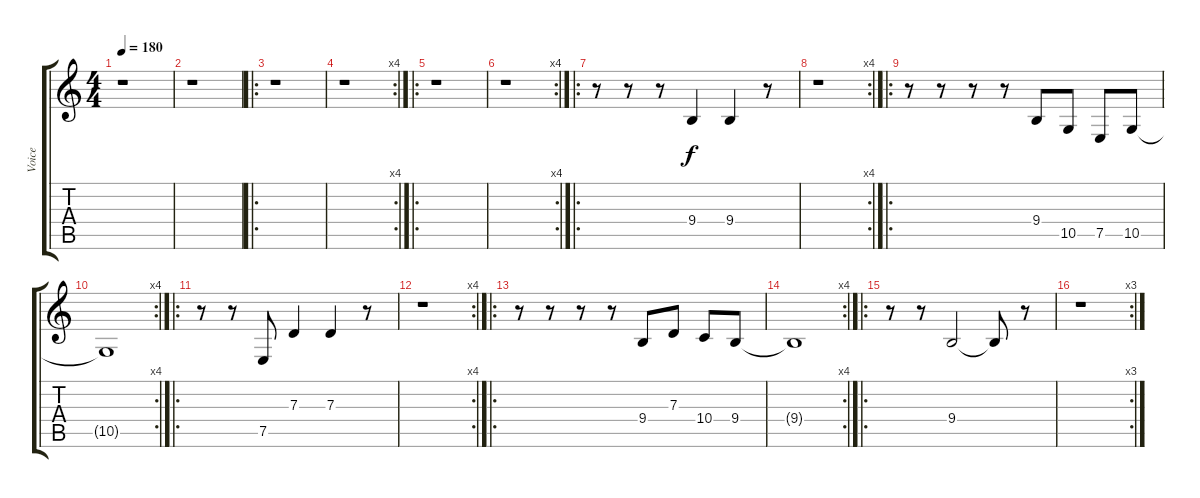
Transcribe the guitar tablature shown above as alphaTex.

\track ("Voice" "Voice") {instrument choiraahs}
\staff {score tabs}
\tuning (E4 B3 G3 D3 A2 E2) {hide}
\ts (4 4)
\tempo 180
\clef g2
\ks c
r.1{dy f instrument choiraahs} |
r.1 |
\ro
r.1 |
\rc 4
r.1 |
\ro
r.1 |
\rc 4
r.1 |
\ro
r.8 r.8 r.8 9.4.4 9.4.4 r.8 |
\rc 4
r.1 |
\ro
r.8 r.8 r.8 r.8 9.4.8 10.5.8 7.5.8 10.5.8 |
\rc 4
10.5{t}.1 |
\ro
r.8 r.8 7.5.8 7.3.4 7.3.4 r.8 |
\rc 4
r.1 |
\ro
r.8 r.8 r.8 r.8 9.4.8 7.3.8 10.4.8 9.4.8 |
\rc 4
9.4{t}.1 |
\ro
r.8 r.8 9.4.2 9.4{t}.8 r.8 |
\rc 3
r.1
